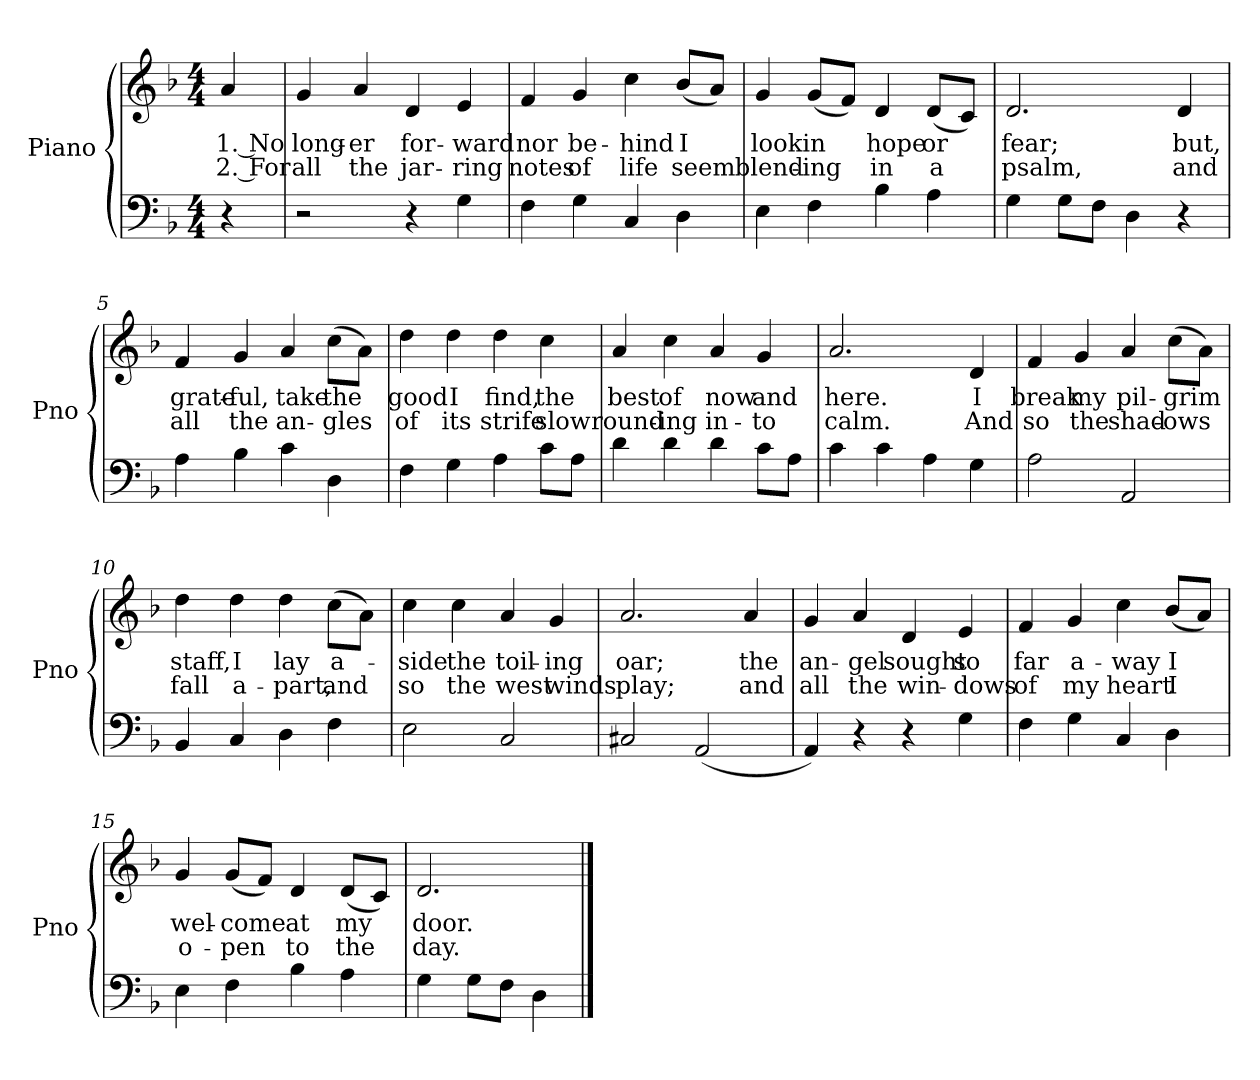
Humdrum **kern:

**kern	**kern	**text	**text
*part2	*part1	*part1	*part1
*staff2	*staff1	*staff1	*staff1
*I"Piano	*I"Piano	*	*
*I'Pno	*I'Pno	*	*
*clefF4	*clefG2	*	*
*k[b-]	*k[b-]	*	*
*M4/4	*M4/4	*	*
*MM126	*MM126	*	*
=	=	=	=
!	!	!LO:LY:b	!LO:LY:b
4r	4a/	1. No	2. For
=1	=1	=1	=1
!	!	!LO:LY:b	!LO:LY:b
2r	4g/	long-	all
!	!	!LO:LY:b	!LO:LY:b
.	4a/	-er	the
!	!	!LO:LY:b	!LO:LY:b
4r	4d/	for-	jar-
!	!	!LO:LY:b	!LO:LY:b
4G\	4e/	-ward	-ring
=2	=2	=2	=2
!	!	!LO:LY:b	!LO:LY:b
4F\	4f/	nor	notes
!	!	!LO:LY:b	!LO:LY:b
4G\	4g/	be-	of
!	!	!LO:LY:b	!LO:LY:b
4C/	4cc\	-hind	life
!	!	!LO:LY:b	!LO:LY:b
4D\	(8b-/L	I	seem
.	8a/J)	.	.
=3	=3	=3	=3
!	!	!LO:LY:b	!LO:LY:b
4E\	4g/	look	blend-
!	!	!LO:LY:b	!LO:LY:b
4F\	(8g/L	in	-ing
.	8f/J)	.	.
!	!	!LO:LY:b	!LO:LY:b
4B-\	4d/	hope	in
!	!	!LO:LY:b	!LO:LY:b
4A\	(8d/L	or	a
.	8c/J)	.	.
=4	=4	=4	=4
!	!	!LO:LY:b	!LO:LY:b
4G\	2.d/	fear;	psalm,
8G\L	.	.	.
8F\J	.	.	.
4D\	.	.	.
!	!	!LO:LY:b	!LO:LY:b
4r	4d/	but,	and
!!LO:LB:g=z
=5	=5	=5	=5
!	!	!LO:LY:b	!LO:LY:b
4A\	4f/	grate-	all
!	!	!LO:LY:b	!LO:LY:b
4B-\	4g/	-ful,	the
!	!	!LO:LY:b	!LO:LY:b
4c\	4a/	take	an-
!	!	!LO:LY:b	!LO:LY:b
4D\	(8cc\L	the	-gles
.	8a\J)	.	.
=6	=6	=6	=6
!	!	!LO:LY:b	!LO:LY:b
4F\	4dd\	good	of
!	!	!LO:LY:b	!LO:LY:b
4G\	4dd\	I	its
!	!	!LO:LY:b	!LO:LY:b
4A\	4dd\	find,	strife
!	!	!LO:LY:b	!LO:LY:b
8c\L	4cc\	the	slow
8A\J	.	.	.
=7	=7	=7	=7
!	!	!LO:LY:b	!LO:LY:b
4d\	4a/	best	round-
!	!	!LO:LY:b	!LO:LY:b
4d\	4cc\	of	-ing
!	!	!LO:LY:b	!LO:LY:b
4d\	4a/	now	in-
!	!	!LO:LY:b	!LO:LY:b
8c\L	4g/	and	-to
8A\J	.	.	.
=8	=8	=8	=8
!	!	!LO:LY:b	!LO:LY:b
4c\	2.a/	here.	calm.
4c\	.	.	.
4A\	.	.	.
!	!	!LO:LY:b	!LO:LY:b
4G\	4d/	I	And
!!LO:LB:g=z
=9	=9	=9	=9
!	!	!LO:LY:b	!LO:LY:b
2A\	4f/	break	so
!	!	!LO:LY:b	!LO:LY:b
.	4g/	my	the
!	!	!LO:LY:b	!LO:LY:b
2AA/	4a/	pil-	shad-
!	!	!LO:LY:b	!LO:LY:b
.	(8cc\L	-grim	-ows
.	8a\J)	.	.
=10	=10	=10	=10
!	!	!LO:LY:b	!LO:LY:b
4BB-/	4dd\	staff,	fall
!	!	!LO:LY:b	!LO:LY:b
4C/	4dd\	I	a-
!	!	!LO:LY:b	!LO:LY:b
4D\	4dd\	lay	-part,
!	!	!LO:LY:b	!LO:LY:b
4F\	(8cc\L	a-	and
.	8a\J)	.	.
=11	=11	=11	=11
!	!	!LO:LY:b	!LO:LY:b
2E\	4cc\	-side	so
!	!	!LO:LY:b	!LO:LY:b
.	4cc\	the	the
!	!	!LO:LY:b	!LO:LY:b
2C/	4a/	toil-	west
!	!	!LO:LY:b	!LO:LY:b
.	4g/	-ing	winds
=12	=12	=12	=12
!	!	!LO:LY:b	!LO:LY:b
2C#X/	2.a/	oar;	play;
(<2AA/	.	.	.
!	!	!LO:LY:b	!LO:LY:b
.	4a/	the	and
!!LO:LB:g=z
=13	=13	=13	=13
!	!	!LO:LY:b	!LO:LY:b
4AA/)	4g/	an-	all
!	!	!LO:LY:b	!LO:LY:b
4r	4a/	-gel	the
!	!	!LO:LY:b	!LO:LY:b
4r	4d/	sought	win-
!	!	!LO:LY:b	!LO:LY:b
4G\	4e/	so	-dows
=14	=14	=14	=14
!	!	!LO:LY:b	!LO:LY:b
4F\	4f/	far	of
!	!	!LO:LY:b	!LO:LY:b
4G\	4g/	a-	my
!	!	!LO:LY:b	!LO:LY:b
4C/	4cc\	-way	heart
!	!	!LO:LY:b	!LO:LY:b
4D\	(8b-/L	I	I
.	8a/J)	.	.
=15	=15	=15	=15
!	!	!LO:LY:b	!LO:LY:b
4E\	4g/	wel-	o-
!	!	!LO:LY:b	!LO:LY:b
4F\	(8g/L	-come	-pen
.	8f/J)	.	.
!	!	!LO:LY:b	!LO:LY:b
4B-\	4d/	at	to
!	!	!LO:LY:b	!LO:LY:b
4A\	(8d/L	my	the
.	8c/J)	.	.
=16	=16	=16	=16
!	!	!LO:LY:b	!LO:LY:b
4G\	2.d/	door.	day.
8G\L	.	.	.
8F\J	.	.	.
4D\	.	.	.
==	==	==	==
*-	*-	*-	*-
